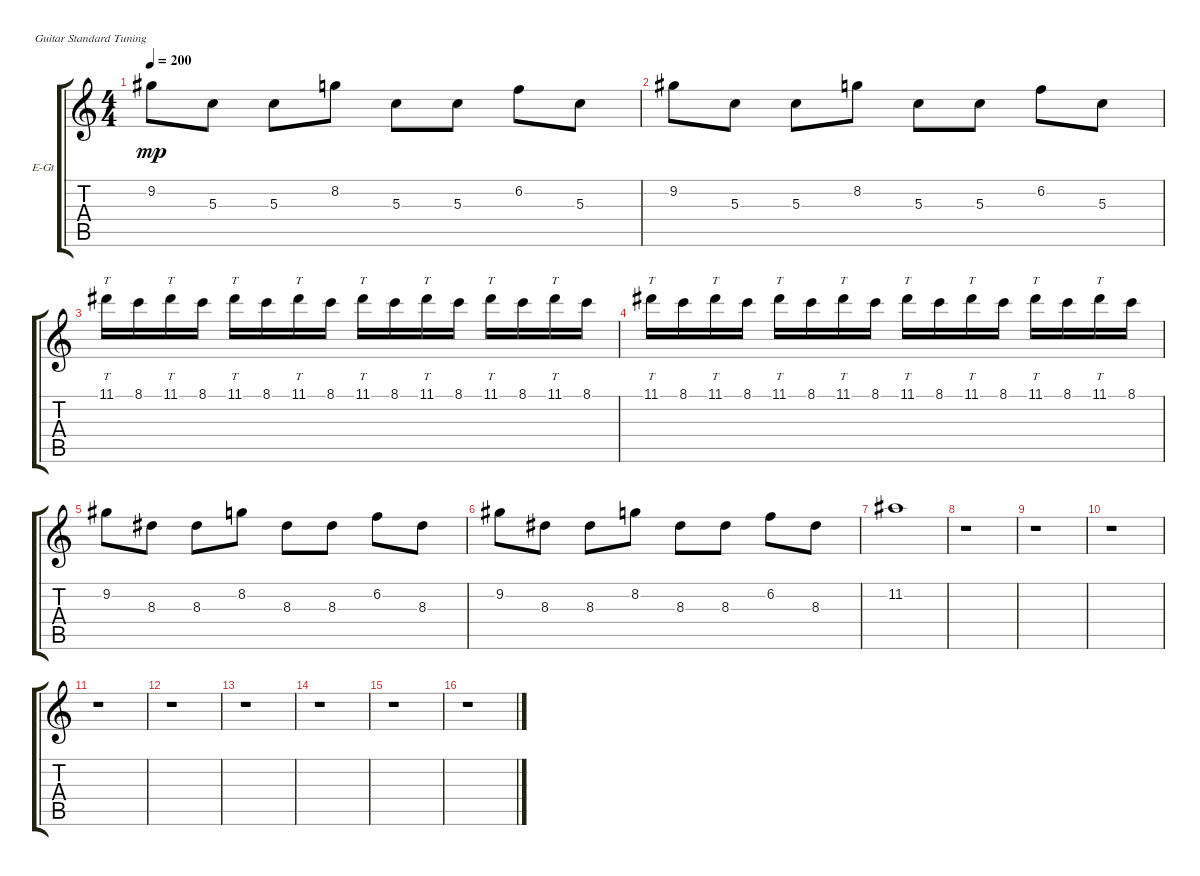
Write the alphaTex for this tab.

\bracketExtendMode groupsimilarinstruments
\firstSystemTrackNameOrientation horizontal
\otherSystemsTrackNameOrientation horizontal
\track ("Lead 1" "E-Gt") {instrument overdrivenguitar}
\staff {score tabs}
\tuning (E4 B3 G3 D3 A2 E2)
\ts (4 4)
\section ("" "")
\tempo 200
\clef g2
\ks aminor
9.2.8{dy mp} 5.3.8 5.3.8 8.2.8 5.3.8 5.3.8 6.2.8 5.3.8 |
9.2.8 5.3.8 5.3.8 8.2.8 5.3.8 5.3.8 6.2.8 5.3.8 |
11.1.16{tt} 8.1.16 11.1.16{tt} 8.1.16 11.1.16{tt} 8.1.16 11.1.16{tt} 8.1.16 11.1.16{tt} 8.1.16 11.1.16{tt} 8.1.16 11.1.16{tt} 8.1.16 11.1.16{tt} 8.1.16 |
11.1.16{tt} 8.1.16 11.1.16{tt} 8.1.16 11.1.16{tt} 8.1.16 11.1.16{tt} 8.1.16 11.1.16{tt} 8.1.16 11.1.16{tt} 8.1.16 11.1.16{tt} 8.1.16 11.1.16{tt} 8.1.16 |
9.2.8 8.3.8 8.3.8 8.2.8 8.3.8 8.3.8 6.2.8 8.3.8 |
9.2.8 8.3.8 8.3.8 8.2.8 8.3.8 8.3.8 6.2.8 8.3.8 |
11.2.1 |
r.1 |
\section ("" "")
r.1 |
r.1 |
r.1 |
r.1 |
r.1 |
r.1 |
r.1 |
r.1
